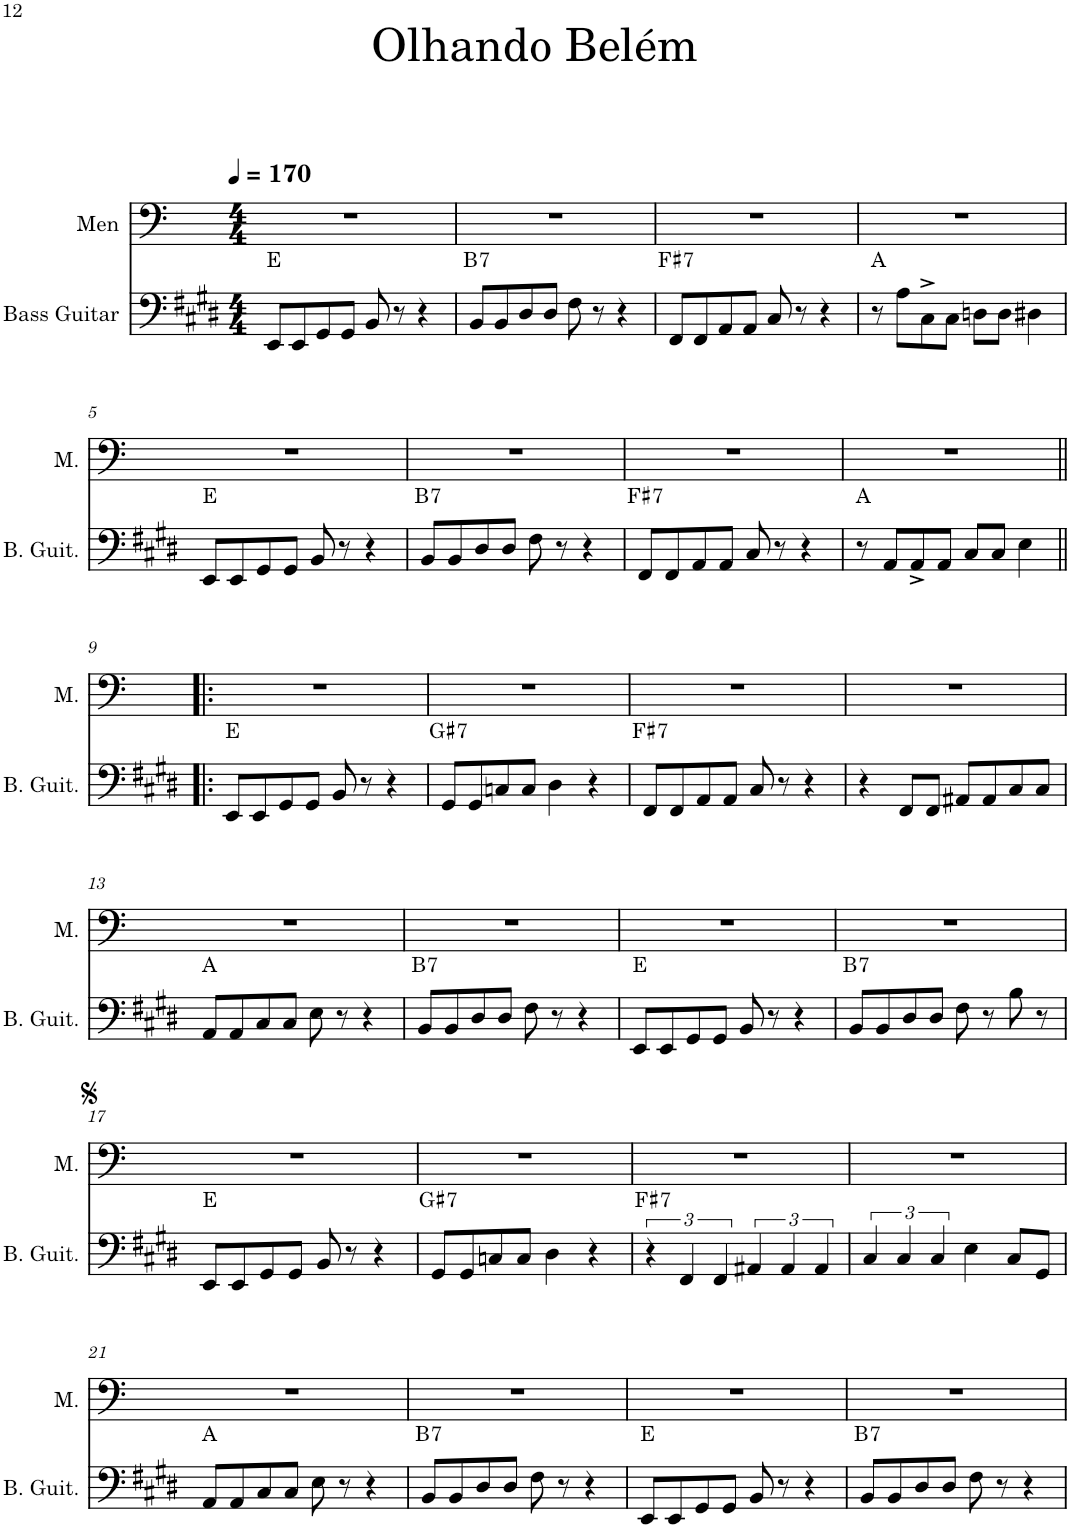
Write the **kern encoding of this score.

**kern	**harte	**kern
*part2	*part2	*part1
*staff2	*	*staff1
*I"Bass Guitar	*	*I"Men
*I'B. Guit.	*	*I'M.
!!LO:PB:g=z
*clefF4	*	*clefF4
*Trd7c12	*	*
*k[f#c#g#d#]	*	*k[]
*M4/4	*	*M4/4
*MM170	*	*MM170
=1	=1	=1
8EE/L	E:maj	1r
8EE/	.	.
8GG#/	.	.
8GG#/J	.	.
8BB/	.	.
8r	.	.
4r	.	.
=2	=2	=2
!	!LO:H:kt=7	!
8BB/L	B:7	1r
8BB/	.	.
8D#/	.	.
8D#/J	.	.
8F#\	.	.
8r	.	.
4r	.	.
=3	=3	=3
!	!LO:H:kt=7	!
8FF#/L	F#:7	1r
8FF#/	.	.
8AA/	.	.
8AA/J	.	.
8C#/	.	.
8r	.	.
4r	.	.
=4	=4	=4
8r	A:maj	1r
8A\L	.	.
8C#^\	.	.
8C#\J	.	.
8Dn\L	.	.
8D\J	.	.
4D#X\	.	.
!!LO:LB:g=z
=5	=5	=5
8EE/L	E:maj	1r
8EE/	.	.
8GG#/	.	.
8GG#/J	.	.
8BB/	.	.
8r	.	.
4r	.	.
=6	=6	=6
!	!LO:H:kt=7	!
8BB/L	B:7	1r
8BB/	.	.
8D#/	.	.
8D#/J	.	.
8F#\	.	.
8r	.	.
4r	.	.
=7	=7	=7
!	!LO:H:kt=7	!
8FF#/L	F#:7	1r
8FF#/	.	.
8AA/	.	.
8AA/J	.	.
8C#/	.	.
8r	.	.
4r	.	.
=8	=8	=8
8r	A:maj	1r
8AA/L	.	.
8AA^/	.	.
8AA/J	.	.
8C#/L	.	.
8C#/J	.	.
4E\	.	.
!!LO:LB:g=z
=9!|:	=9!|:	=9!|:
8EE/L	E:maj	1r
8EE/	.	.
8GG#/	.	.
8GG#/J	.	.
8BB/	.	.
8r	.	.
4r	.	.
=10	=10	=10
!	!LO:H:kt=7	!
8GG#/L	G#:7	1r
8GG#/	.	.
8Cn/	.	.
8C/J	.	.
4D#\	.	.
4r	.	.
=11	=11	=11
!	!LO:H:kt=7	!
8FF#/L	F#:7	1r
8FF#/	.	.
8AA/	.	.
8AA/J	.	.
8C#/	.	.
8r	.	.
4r	.	.
=12	=12	=12
4r	.	1r
8FF#/L	.	.
8FF#/J	.	.
8AA#X/L	.	.
8AA#/	.	.
8C#/	.	.
8C#/J	.	.
!!LO:LB:g=z
=13	=13	=13
8AA/L	A:maj	1r
8AA/	.	.
8C#/	.	.
8C#/J	.	.
8E\	.	.
8r	.	.
4r	.	.
=14	=14	=14
!	!LO:H:kt=7	!
8BB/L	B:7	1r
8BB/	.	.
8D#/	.	.
8D#/J	.	.
8F#\	.	.
8r	.	.
4r	.	.
=15	=15	=15
8EE/L	E:maj	1r
8EE/	.	.
8GG#/	.	.
8GG#/J	.	.
8BB/	.	.
8r	.	.
4r	.	.
=16	=16	=16
!	!LO:H:kt=7	!
8BB/L	B:7	1r
8BB/	.	.
8D#/	.	.
8D#/J	.	.
8F#\	.	.
8r	.	.
8B\	.	.
8r	.	.
!!LO:LB:g=z
=17	=17	=17
8EE/L	E:maj	1r
8EE/	.	.
8GG#/	.	.
8GG#/J	.	.
8BB/	.	.
8r	.	.
4r	.	.
=18	=18	=18
!	!LO:H:kt=7	!
8GG#/L	G#:7	1r
8GG#/	.	.
8Cn/	.	.
8C/J	.	.
4D#\	.	.
4r	.	.
=19	=19	=19
!	!LO:H:kt=7	!
6r	F#:7	1r
6FF#/	.	.
6FF#/	.	.
6AA#X/	.	.
6AA#/	.	.
6AA#/	.	.
=20	=20	=20
6C#/	.	1r
6C#/	.	.
6C#/	.	.
4E\	.	.
8C#/L	.	.
8GG#/J	.	.
!!LO:LB:g=z
=21	=21	=21
8AA/L	A:maj	1r
8AA/	.	.
8C#/	.	.
8C#/J	.	.
8E\	.	.
8r	.	.
4r	.	.
=22	=22	=22
!	!LO:H:kt=7	!
8BB/L	B:7	1r
8BB/	.	.
8D#/	.	.
8D#/J	.	.
8F#\	.	.
8r	.	.
4r	.	.
=23	=23	=23
8EE/L	E:maj	1r
8EE/	.	.
8GG#/	.	.
8GG#/J	.	.
8BB/	.	.
8r	.	.
4r	.	.
=24	=24	=24
!	!LO:H:kt=7	!
8BB/L	B:7	1r
8BB/	.	.
8D#/	.	.
8D#/J	.	.
8F#\	.	.
8r	.	.
4r	.	.
=	=	=
*-	*-	*-
